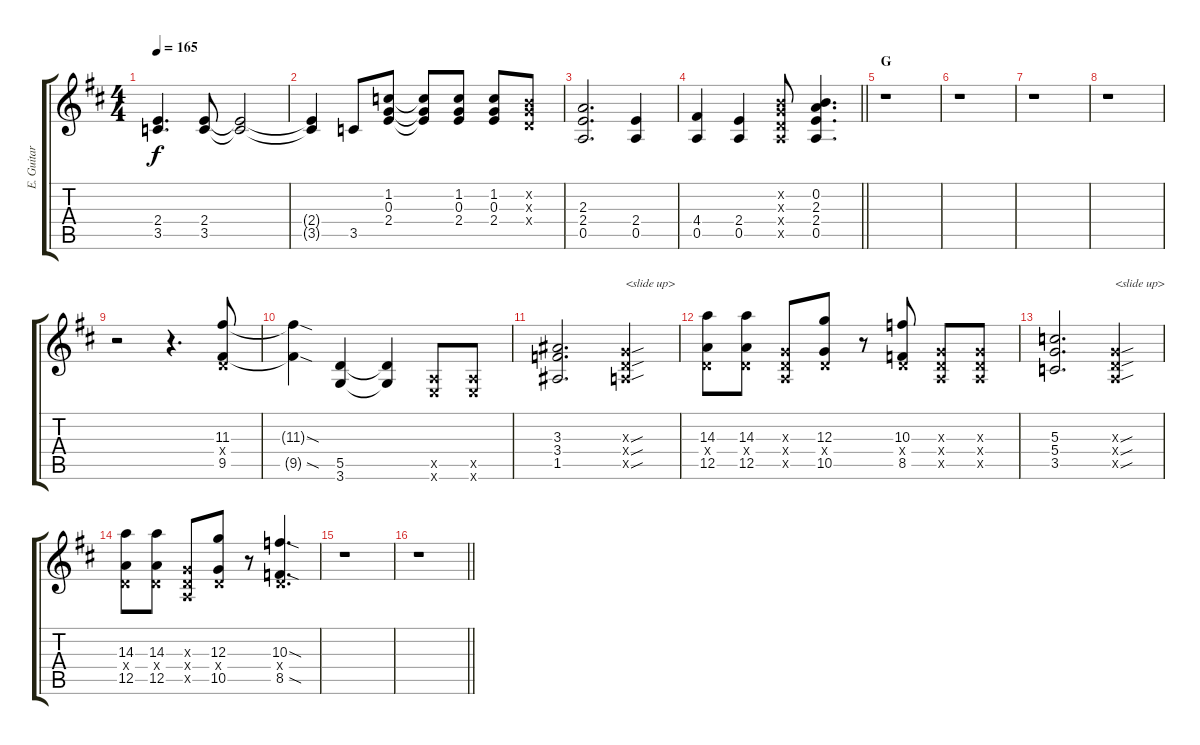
\track ("E. Guitar I" "E. Guitar ") {instrument electricguitarclean}
\staff {score tabs}
\tuning (E4 B3 G3 D3 A2 E2) {hide}
\ts (4 4)
\tempo 165
\clef g2
\ks d
(2.4 3.5).4{d dy f} (2.4 3.5).8 (2.4{t} 3.5{t}).2 |
(2.4{t} 3.5{t}).4 3.5.8 (1.2 0.3 2.4).8 (1.2{t} 0.3{t} 2.4{t}).8 (1.2 0.3 2.4).8 (1.2 0.3 2.4).8 (0.2{x} 0.3{x} 0.4{x}).8 |
(2.3 2.4 0.5).2{d} (2.4 0.5).4 |
\barLineRight lightlight
(4.4 0.5).4 (2.4 0.5).4 (0.2{x} 0.3{x} 0.4{x} 0.5{x}).8 (0.2 2.3 2.4 0.5).4{d} |
\section ("" "G")
r.1 |
r.1 |
r.1 |
r.1 |
r.2 r.4{d} (11.3 0.4{x} 9.5).8 |
(11.3{sod t} 9.5{sod t}).4 (5.5 3.6).4 (5.5{t} 3.6{t}).4 (0.5{x} 0.6{x}).8 (0.5{x} 0.6{x}).8 |
(3.3 3.4 1.5).2{d} (0.3{sou x} 0.4{sou x} 0.5{sou x}).4{txt "<slide up>"} |
(14.3 0.4{x} 12.5).8 (14.3 0.4{x} 12.5).8 (0.3{x} 0.4{x} 0.5{x}).8 (12.3 0.4{x} 10.5).8 r.8 (10.3 0.4{x} 8.5).8 (0.3{x} 0.4{x} 0.5{x}).8 (0.3{x} 0.4{x} 0.5{x}).8 |
(5.3 5.4 3.5).2{d} (0.3{sou x} 0.4{sou x} 0.5{sou x}).4{txt "<slide up>"} |
(14.3 0.4{x} 12.5).8 (14.3 0.4{x} 12.5).8 (0.3{x} 0.4{x} 0.5{x}).8 (12.3 0.4{x} 10.5).8 r.8 (10.3{sod} 0.4{x} 8.5{sod}).4{d} |
r.1 |
\barLineRight lightlight
r.1
